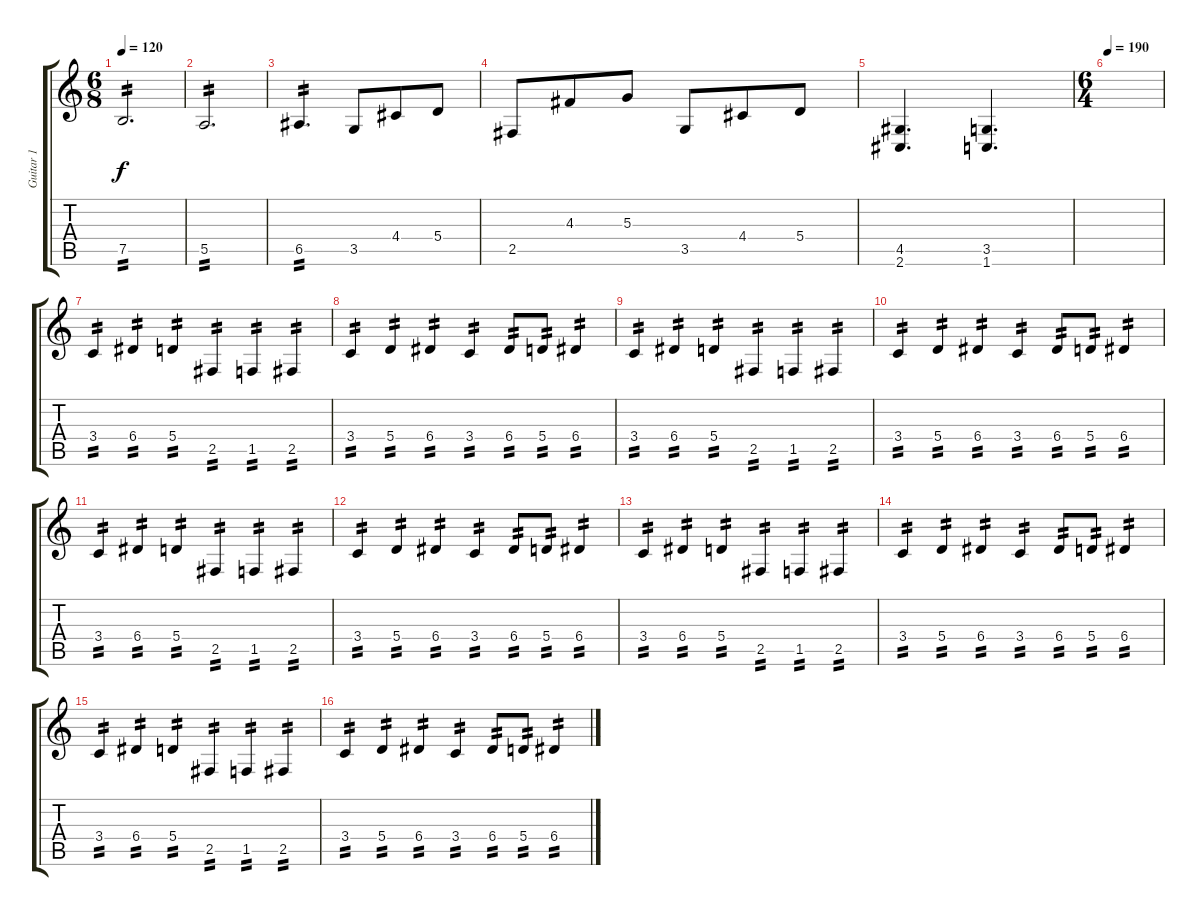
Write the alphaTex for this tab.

\track ("Guitar 1" "Guitar 1") {instrument distortionguitar}
\staff {score tabs}
\tuning (B3 Gb3 D3 A2 E2 B1) {hide}
\ts (6 8)
\tempo 120
\clef g2
\ks aminor
7.5.2{d tp 2 dy f} |
5.5.2{d tp 2} |
6.5.4{d tp 2} 3.5.8 4.4.8 5.4.8 |
2.5.8 4.3.8 5.3.8 3.5.8 4.4.8 5.4.8 |
(4.5 2.6).4{d} (3.5 1.6).4{d} |
\ts (6 4)
\tempo 190
|
3.4.4{tp 2} 6.4.4{tp 2} 5.4.4{tp 2} 2.5.4{tp 2} 1.5.4{tp 2} 2.5.4{tp 2} |
3.4.4{tp 2} 5.4.4{tp 2} 6.4.4{tp 2} 3.4.4{tp 2} 6.4.8{tp 2} 5.4.8{tp 2} 6.4.4{tp 2} |
3.4.4{tp 2} 6.4.4{tp 2} 5.4.4{tp 2} 2.5.4{tp 2} 1.5.4{tp 2} 2.5.4{tp 2} |
3.4.4{tp 2} 5.4.4{tp 2} 6.4.4{tp 2} 3.4.4{tp 2} 6.4.8{tp 2} 5.4.8{tp 2} 6.4.4{tp 2} |
3.4.4{tp 2} 6.4.4{tp 2} 5.4.4{tp 2} 2.5.4{tp 2} 1.5.4{tp 2} 2.5.4{tp 2} |
3.4.4{tp 2} 5.4.4{tp 2} 6.4.4{tp 2} 3.4.4{tp 2} 6.4.8{tp 2} 5.4.8{tp 2} 6.4.4{tp 2} |
3.4.4{tp 2} 6.4.4{tp 2} 5.4.4{tp 2} 2.5.4{tp 2} 1.5.4{tp 2} 2.5.4{tp 2} |
3.4.4{tp 2} 5.4.4{tp 2} 6.4.4{tp 2} 3.4.4{tp 2} 6.4.8{tp 2} 5.4.8{tp 2} 6.4.4{tp 2} |
3.4.4{tp 2} 6.4.4{tp 2} 5.4.4{tp 2} 2.5.4{tp 2} 1.5.4{tp 2} 2.5.4{tp 2} |
3.4.4{tp 2} 5.4.4{tp 2} 6.4.4{tp 2} 3.4.4{tp 2} 6.4.8{tp 2} 5.4.8{tp 2} 6.4.4{tp 2}
